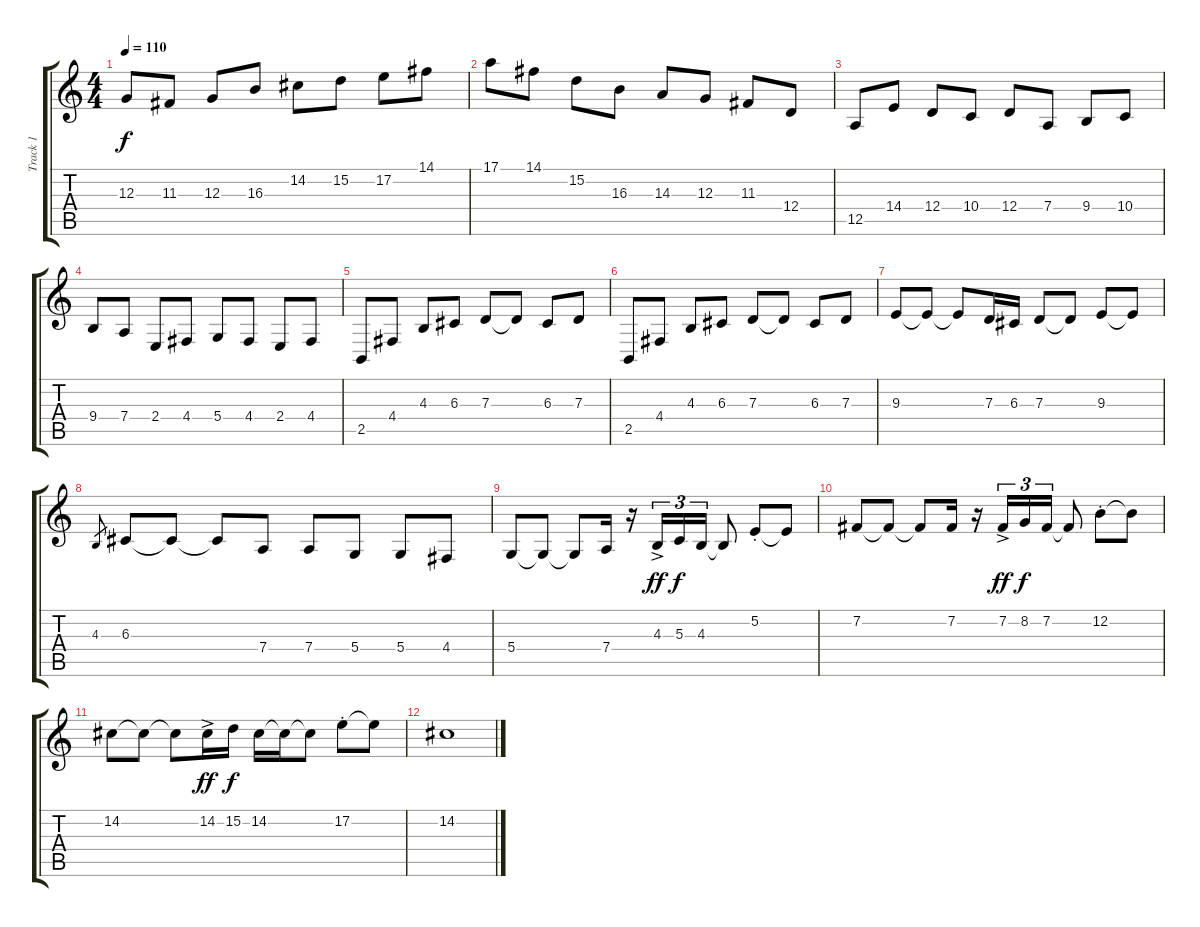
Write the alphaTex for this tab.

\track ("Track 1" "Track 1") {instrument acousticgrandpiano}
\staff {score tabs}
\tuning (E4 B3 G3 D3 A2 E2) {hide}
\ts (4 4)
\tempo 110
\clef g2
\ks c
12.3.8{dy f} 11.3.8 12.3.8 16.3.8 14.2.8 15.2.8 17.2.8 14.1.8 |
17.1.8 14.1.8 15.2.8 16.3.8 14.3.8 12.3.8 11.3.8 12.4.8 |
12.5.8 14.4.8 12.4.8 10.4.8 12.4.8 7.4.8 9.4.8 10.4.8 |
9.4.8 7.4.8 2.4.8 4.4.8 5.4.8 4.4.8 2.4.8 4.4.8 |
2.5.8 4.4.8 4.3.8 6.3.8 7.3.8 7.3{t}.8 6.3.8 7.3.8 |
2.5.8 4.4.8 4.3.8 6.3.8 7.3.8 7.3{t}.8 6.3.8 7.3.8 |
9.3.8 9.3{t}.8 9.3{t}.8 7.3.16 6.3.16 7.3.8 7.3{t}.8 9.3.8 9.3{t}.8 |
4.3.8{gr} 6.3.8 6.3{t}.8 6.3{t}.8 7.4.8 7.4.8 5.4.8 5.4.8 4.4.8 |
5.4.8 5.4{t}.8 5.4{t}.8 7.4.16 r.16 4.3{ac}.16{tu (3 2) dy ff} 5.3.16{tu (3 2) dy f} 4.3.16{tu (3 2)} 4.3{t}.8 5.2{st}.8 5.2{t}.8 |
7.2.8 7.2{t}.8 7.2{t}.8 7.2.16 r.16 7.2{ac}.16{tu (3 2) dy ff} 8.2.16{tu (3 2) dy f} 7.2.16{tu (3 2)} 7.2{t}.8 12.2{st}.8 12.2{t}.8 |
14.2.8 14.2{t}.8 14.2{t}.8 14.2{ac}.16{dy ff} 15.2.16{dy f} 14.2.16 14.2{t}.16 14.2{t}.8 17.2{st}.8 17.2{t}.8 |
14.2.1
